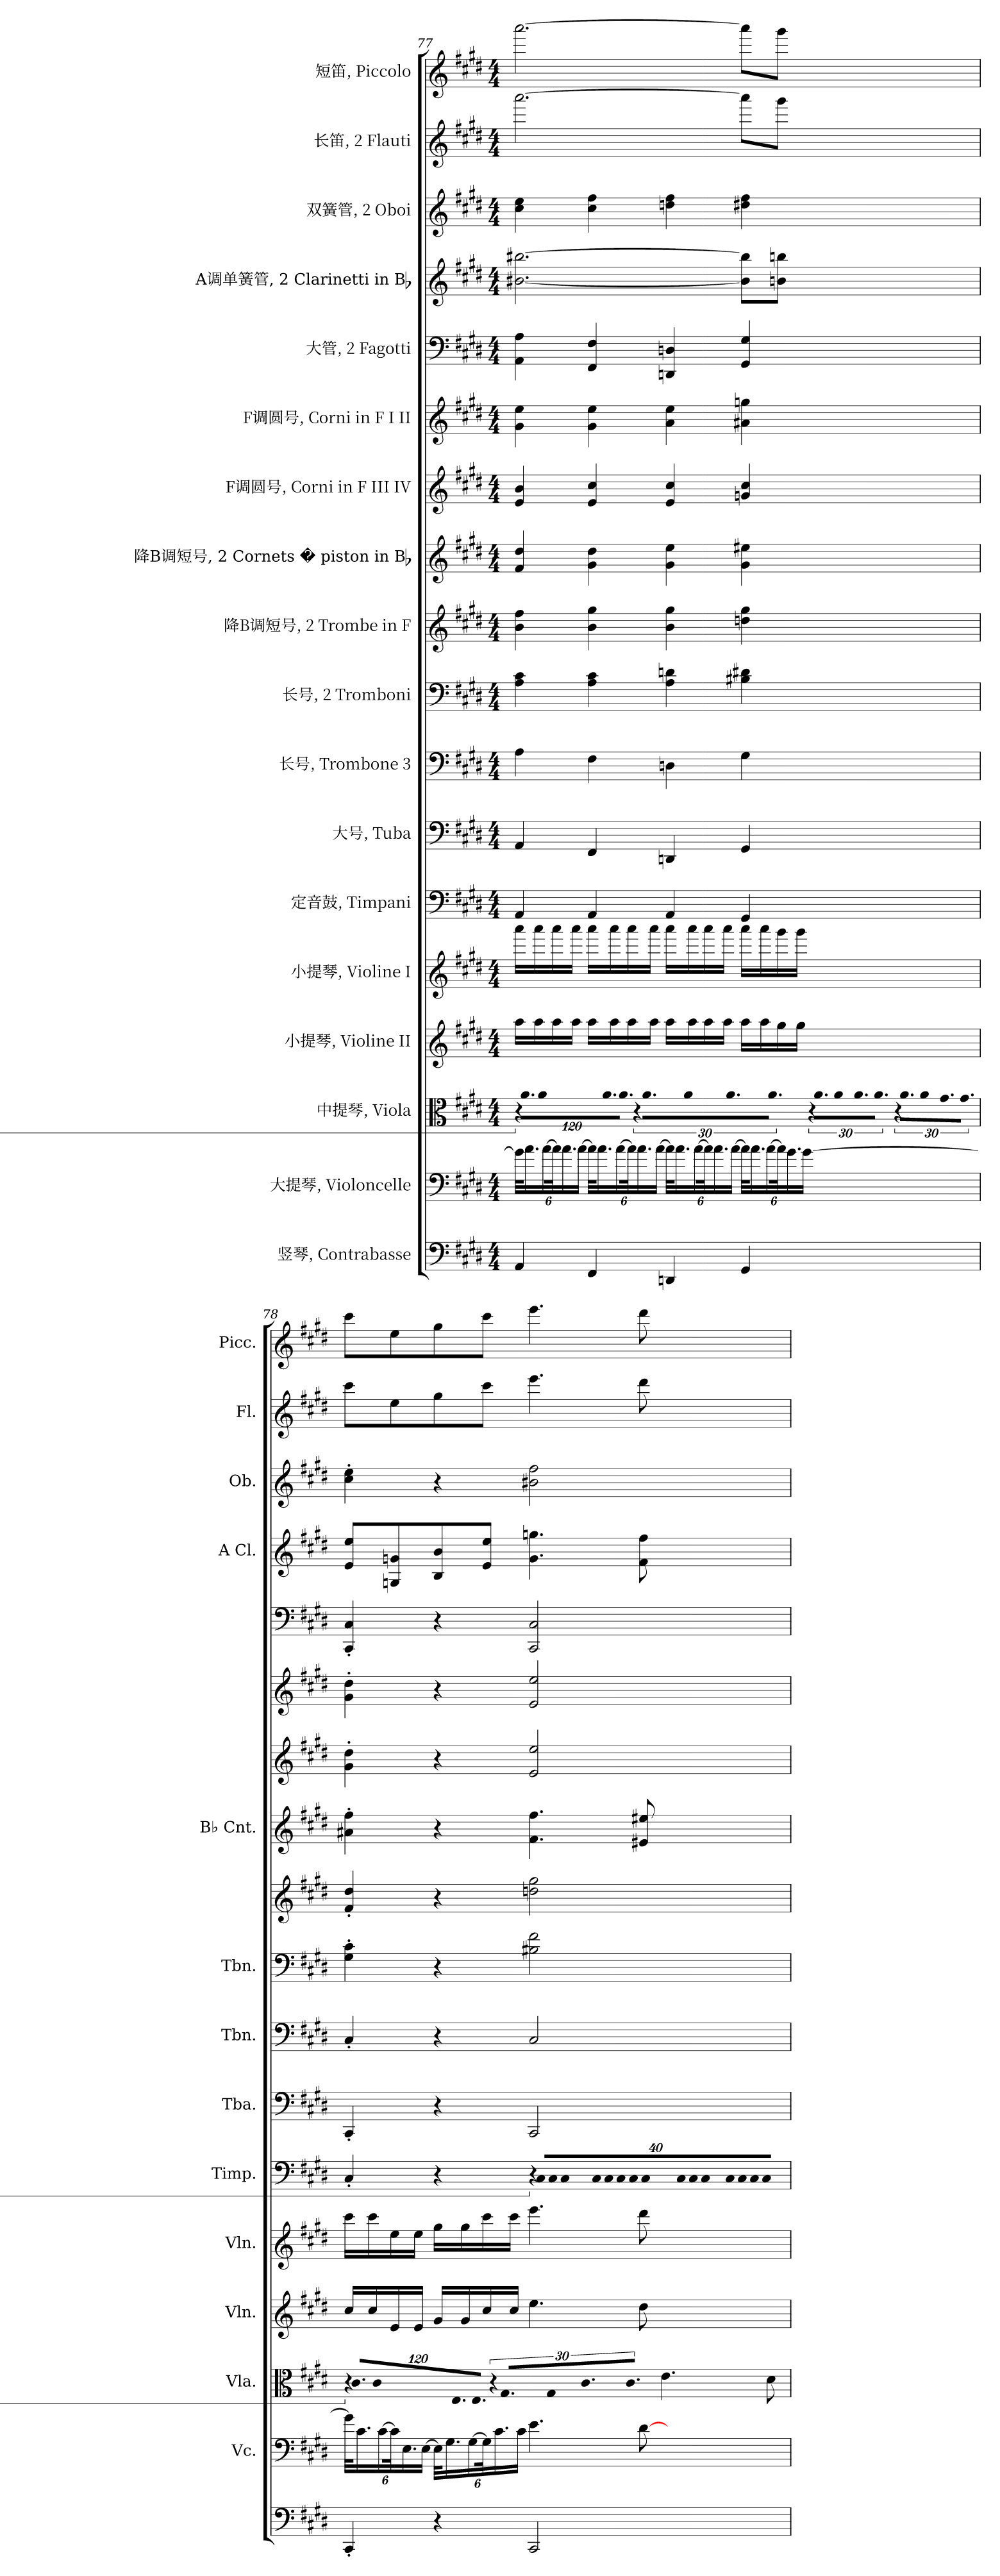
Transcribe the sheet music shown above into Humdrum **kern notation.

**kern	**kern	**kern	**kern	**kern	**kern	**kern	**kern	**kern	**kern	**kern	**kern	**kern	**kern	**kern	**kern	**kern	**kern
*part18	*part17	*part16	*part15	*part14	*part13	*part12	*part11	*part10	*part9	*part8	*part7	*part6	*part5	*part4	*part3	*part2	*part1
*staff18	*staff17	*staff16	*staff15	*staff14	*staff13	*staff12	*staff11	*staff10	*staff9	*staff8	*staff7	*staff6	*staff5	*staff4	*staff3	*staff2	*staff1
*I"竖琴, Contrabasse	*I"大提琴, Violoncelle	*I"中提琴, Viola	*I"小提琴, Violine II	*I"小提琴, Violine I	*I"定音鼓, Timpani	*I"大号, Tuba	*I"长号, Trombone 3	*I"长号, 2 Tromboni	*I"降B调短号, 2 Trombe in F	*I"降B调短号, 2 Cornets � piston in Bb	*I"F调圆号, Corni in F III IV	*I"F调圆号, Corni in F I II	*I"大管, 2 Fagotti	*I"A调单簧管, 2 Clarinetti in Bb	*I"双簧管, 2 Oboi	*I"长笛, 2 Flauti	*I"短笛, Piccolo
*	*I'Vc.	*I'Vla.	*I'Vln.	*I'Vln.	*I'Timp.	*I'Tba.	*I'Tbn.	*I'Tbn.	*	*I'B♭ Cnt.	*	*	*	*I'A Cl.	*I'Ob.	*I'Fl.	*I'Picc.
!!LO:PB:g=z
*clefF4	*clefF4	*clefC3	*clefG2	*clefG2	*clefF4	*clefF4	*clefF4	*clefF4	*clefG2	*clefG2	*clefG2	*clefG2	*clefF4	*clefG2	*clefG2	*clefG2	*clefG2
*	*	*	*	*	*	*	*	*	*ITrd1c2	*ITrd1c2	*ITrd4c7	*ITrd4c7	*	*ITrd2c3	*	*	*ITrd-7c-12
*k[f#c#g#d#]	*k[f#c#g#d#]	*k[f#c#g#d#]	*k[f#c#g#d#]	*k[f#c#g#d#]	*k[f#c#g#d#]	*k[f#c#g#d#]	*k[f#c#g#d#]	*k[f#c#g#d#]	*k[f#c#]	*k[f#c#]	*k[f#c#g#]	*k[f#c#g#]	*k[f#c#g#d#]	*k[f#c#g#d#a#e#b#]	*k[f#c#g#d#]	*k[f#c#g#d#]	*k[f#c#g#d#]
*M4/4	*M4/4	*M4/4	*M4/4	*M4/4	*M4/4	*M4/4	*M4/4	*M4/4	*M4/4	*M4/4	*M4/4	*M4/4	*M4/4	*M4/4	*M4/4	*M4/4	*M4/4
*MM143	*MM143	*MM143	*MM143	*MM143	*MM143	*MM143	*MM143	*MM143	*MM143	*MM143	*MM143	*MM143	*MM143	*MM143	*MM143	*MM143	*MM143
*	*Xbrackettup	*	*	*	*	*	*	*	*	*	*	*	*	*	*	*	*
=77	=77	=77	=77	=77	=77	=77	=77	=77	=77	=77	=77	=77	=77	=77	=77	=77	=77
!	!	!LO:N:vis=64	!	!	!	!	!	!	!	!	!	!	!	!	!	!	!
4AA/	48g#\KLL]	960%17r	16aa\LL	16aaa\LL	4AA/	4AA/	4A\	4A\ 4c#\	4a\ 4ee\	4e/ 4cc#/	4A/ 4e/	4c#\ 4a\	4AA\ 4A\	[2.g##X\ [2.gg##X\	4cc#\ 4ee\	[2.aaa\	[2.aaaa\
!	!	!LO:N:vis=32.	!	!	!	!	!	!	!	!	!	!	!	!	!	!	!
.	.	1920%103a\KLL	.	.	.	.	.	.	.	.	.	.	.	.	.	.	.
.	24.a\	.	.	.	.	.	.	.	.	.	.	.	.	.	.	.	.
.	.	.	16aa\	16aaa\	.	.	.	.	.	.	.	.	.	.	.	.	.
!	!	!LO:N:vis=16	!	!	!	!	!	!	!	!	!	!	!	!	!	!	!
.	.	1920%137a\	.	.	.	.	.	.	.	.	.	.	.	.	.	.	.
.	[24a\	.	.	.	.	.	.	.	.	.	.	.	.	.	.	.	.
.	48a\K]	.	16aa\	16aaa\	.	.	.	.	.	.	.	.	.	.	.	.	.
!	!	!LO:N:vis=32.	!	!	!	!	!	!	!	!	!	!	!	!	!	!	!
.	.	1920%103a\L	.	.	.	.	.	.	.	.	.	.	.	.	.	.	.
.	24.a\	.	.	.	.	.	.	.	.	.	.	.	.	.	.	.	.
.	.	.	16aa\JJ	16aaa\JJ	.	.	.	.	.	.	.	.	.	.	.	.	.
!	!	!LO:N:vis=32.	!	!	!	!	!	!	!	!	!	!	!	!	!	!	!
.	.	1920%103a\JJJ	.	.	.	.	.	.	.	.	.	.	.	.	.	.	.
.	[24a\JJ	.	.	.	.	.	.	.	.	.	.	.	.	.	.	.	.
!	!	!LO:N:vis=64	!	!	!	!	!	!	!	!	!	!	!	!	!	!	!
4FF#/	48a\KLL]	960%17r	16aa\LL	16aaa\LL	4AA/	4FF#/	4F#\	4A\ 4c#\	4a\ 4ff#\	4f#\ 4cc#\	4A/ 4f#/	4c#\ 4a\	4FF#/ 4F#/	.	4cc#\ 4ff#\	.	.
!	!	!LO:N:vis=32.	!	!	!	!	!	!	!	!	!	!	!	!	!	!	!
.	.	1920%103a\KLL	.	.	.	.	.	.	.	.	.	.	.	.	.	.	.
.	24.a\	.	.	.	.	.	.	.	.	.	.	.	.	.	.	.	.
.	.	.	16aa\	16aaa\	.	.	.	.	.	.	.	.	.	.	.	.	.
!	!	!LO:N:vis=16	!	!	!	!	!	!	!	!	!	!	!	!	!	!	!
.	.	1920%137a\	.	.	.	.	.	.	.	.	.	.	.	.	.	.	.
.	[24a\	.	.	.	.	.	.	.	.	.	.	.	.	.	.	.	.
.	48a\K]	.	16aa\	16aaa\	.	.	.	.	.	.	.	.	.	.	.	.	.
!	!	!LO:N:vis=32.	!	!	!	!	!	!	!	!	!	!	!	!	!	!	!
.	.	1920%103a\L	.	.	.	.	.	.	.	.	.	.	.	.	.	.	.
.	24.a\	.	.	.	.	.	.	.	.	.	.	.	.	.	.	.	.
.	.	.	16aa\JJ	16aaa\JJ	.	.	.	.	.	.	.	.	.	.	.	.	.
!	!	!LO:N:vis=32.	!	!	!	!	!	!	!	!	!	!	!	!	!	!	!
.	.	1920%103a\JJJ	.	.	.	.	.	.	.	.	.	.	.	.	.	.	.
.	[24a\JJ	.	.	.	.	.	.	.	.	.	.	.	.	.	.	.	.
!	!	!LO:N:vis=64	!	!	!	!	!	!	!	!	!	!	!	!	!	!	!
4DDn/	48a\KLL]	960%17r	16aa\LL	16aaa\LL	4AA/	4DDn/	4Dn\	4A\ 4dn\	4a\ 4ff#\	4f#\ 4dd\	4A/ 4f#/	4d\ 4a\	4DDn/ 4Dn/	.	4ddn\ 4ff#\	.	.
!	!	!LO:N:vis=32.	!	!	!	!	!	!	!	!	!	!	!	!	!	!	!
.	.	1920%103a\KLL	.	.	.	.	.	.	.	.	.	.	.	.	.	.	.
.	24.a\	.	.	.	.	.	.	.	.	.	.	.	.	.	.	.	.
.	.	.	16aa\	16aaa\	.	.	.	.	.	.	.	.	.	.	.	.	.
!	!	!LO:N:vis=16	!	!	!	!	!	!	!	!	!	!	!	!	!	!	!
.	.	1920%137a\	.	.	.	.	.	.	.	.	.	.	.	.	.	.	.
.	[24a\	.	.	.	.	.	.	.	.	.	.	.	.	.	.	.	.
.	48a\K]	.	16aa\	16aaa\	.	.	.	.	.	.	.	.	.	.	.	.	.
!	!	!LO:N:vis=32.	!	!	!	!	!	!	!	!	!	!	!	!	!	!	!
.	.	1920%103a\L	.	.	.	.	.	.	.	.	.	.	.	.	.	.	.
.	24.a\	.	.	.	.	.	.	.	.	.	.	.	.	.	.	.	.
.	.	.	16aa\JJ	16aaa\JJ	.	.	.	.	.	.	.	.	.	.	.	.	.
!	!	!LO:N:vis=32.	!	!	!	!	!	!	!	!	!	!	!	!	!	!	!
.	.	1920%103a\JJJ	.	.	.	.	.	.	.	.	.	.	.	.	.	.	.
.	[24a\JJ	.	.	.	.	.	.	.	.	.	.	.	.	.	.	.	.
!	!	!LO:N:vis=64	!	!	!	!	!	!	!	!	!	!	!	!	!	!	!
4GG#/	48a\KLL]	960%17r	16aa\LL	16aaa\LL	4GG#/	4GG#/	4G#\	4B#X\ 4d#X\	4ccn\ 4ff#\	4f#\ 4dd#X\	4cn/ 4f#/	4d#X\ 4ccn\	4GG#/ 4G#/	8g##\] 8gg##\]L	4dd#X\ 4ff#\	8aaa\L]	8aaaa\L]
!	!	!LO:N:vis=32.	!	!	!	!	!	!	!	!	!	!	!	!	!	!	!
.	.	1920%103a\KLL	.	.	.	.	.	.	.	.	.	.	.	.	.	.	.
.	24.a\	.	.	.	.	.	.	.	.	.	.	.	.	.	.	.	.
.	.	.	16aa\	16aaa\	.	.	.	.	.	.	.	.	.	.	.	.	.
!	!	!LO:N:vis=16	!	!	!	!	!	!	!	!	!	!	!	!	!	!	!
.	.	1920%137a\	.	.	.	.	.	.	.	.	.	.	.	.	.	.	.
.	[24a\	.	.	.	.	.	.	.	.	.	.	.	.	.	.	.	.
.	48a\K]	.	16gg#\	16ggg#\	.	.	.	.	.	.	.	.	.	8g#X\ 8gg#X\J	.	8ggg#\J	8gggg#\J
!	!	!LO:N:vis=32.	!	!	!	!	!	!	!	!	!	!	!	!	!	!	!
.	.	1920%103g#\L	.	.	.	.	.	.	.	.	.	.	.	.	.	.	.
.	24.g#\	.	.	.	.	.	.	.	.	.	.	.	.	.	.	.	.
.	.	.	16gg#\JJ	16ggg#\JJ	.	.	.	.	.	.	.	.	.	.	.	.	.
!	!	!LO:N:vis=32.	!	!	!	!	!	!	!	!	!	!	!	!	!	!	!
.	.	1920%103g#\JJJ	.	.	.	.	.	.	.	.	.	.	.	.	.	.	.
.	[24g#\JJ	.	.	.	.	.	.	.	.	.	.	.	.	.	.	.	.
!!LO:PB:g=z
=78	=78	=78	=78	=78	=78	=78	=78	=78	=78	=78	=78	=78	=78	=78	=78	=78	=78
*	*	*	*	*	*	*	*	*	*	*	*	*	*	*	*	*	*MM143
!	!	!LO:N:vis=64	!	!	!	!	!	!	!	!	!	!	!	!	!	!	!
4CC#'/	48g#\KLL]	960%17r	16cc#/LL	16ccc#\LL	4C#'/	4CC#'/	4C#'/	4G#\' 4c#\'	4e/' 4cc#/'	4g#X\' 4ee\'	4c#\' 4g#\'	4c#\' 4g#\'	4CC#/' 4C#/'	8c#/ 8cc#/L	4cc#\' 4ee\'	8ccc#\L	8cccc#\L
!	!	!LO:N:vis=32.	!	!	!	!	!	!	!	!	!	!	!	!	!	!	!
.	.	1920%103c#/KLL	.	.	.	.	.	.	.	.	.	.	.	.	.	.	.
.	24.c#\	.	.	.	.	.	.	.	.	.	.	.	.	.	.	.	.
.	.	.	16cc#/	16ccc#\	.	.	.	.	.	.	.	.	.	.	.	.	.
!	!	!LO:N:vis=16	!	!	!	!	!	!	!	!	!	!	!	!	!	!	!
.	.	1920%137c#/	.	.	.	.	.	.	.	.	.	.	.	.	.	.	.
.	[24c#\	.	.	.	.	.	.	.	.	.	.	.	.	.	.	.	.
.	48c#\K]	.	16e/	16ee\	.	.	.	.	.	.	.	.	.	8En/ 8en/	.	8ee\	8eee\
!	!	!LO:N:vis=32.	!	!	!	!	!	!	!	!	!	!	!	!	!	!	!
.	.	1920%103E/L	.	.	.	.	.	.	.	.	.	.	.	.	.	.	.
.	24.E\	.	.	.	.	.	.	.	.	.	.	.	.	.	.	.	.
.	.	.	16e/JJ	16ee\JJ	.	.	.	.	.	.	.	.	.	.	.	.	.
!	!	!LO:N:vis=32.	!	!	!	!	!	!	!	!	!	!	!	!	!	!	!
.	.	1920%103E/JJJ	.	.	.	.	.	.	.	.	.	.	.	.	.	.	.
.	[24E\JJ	.	.	.	.	.	.	.	.	.	.	.	.	.	.	.	.
*	*	*	*	*	*	*	*	*	*	*	*	*	*	*	*	*	*MM153
!	!	!LO:N:vis=64	!	!	!	!	!	!	!	!	!	!	!	!	!	!	!
4r	48E\KLL]	960%17r	16g#/LL	16gg#\LL	4r	4r	4r	4r	4r	4r	4r	4r	4r	8G#/ 8g#/	4r	8gg#\	8ggg#\
!	!	!LO:N:vis=32.	!	!	!	!	!	!	!	!	!	!	!	!	!	!	!
.	.	1920%103G#/KLL	.	.	.	.	.	.	.	.	.	.	.	.	.	.	.
.	24.G#\	.	.	.	.	.	.	.	.	.	.	.	.	.	.	.	.
.	.	.	16g#/	16gg#\	.	.	.	.	.	.	.	.	.	.	.	.	.
!	!	!LO:N:vis=16	!	!	!	!	!	!	!	!	!	!	!	!	!	!	!
.	.	1920%137G#/	.	.	.	.	.	.	.	.	.	.	.	.	.	.	.
.	[24G#\	.	.	.	.	.	.	.	.	.	.	.	.	.	.	.	.
.	48G#\K]	.	16cc#/	16ccc#\	.	.	.	.	.	.	.	.	.	8c#/ 8cc#/J	.	8ccc#\J	8cccc#\J
!	!	!LO:N:vis=32.	!	!	!	!	!	!	!	!	!	!	!	!	!	!	!
.	.	1920%103c#/L	.	.	.	.	.	.	.	.	.	.	.	.	.	.	.
.	24.c#\	.	.	.	.	.	.	.	.	.	.	.	.	.	.	.	.
.	.	.	16cc#/JJ	16ccc#\JJ	.	.	.	.	.	.	.	.	.	.	.	.	.
!	!	!LO:N:vis=32.	!	!	!	!	!	!	!	!	!	!	!	!	!	!	!
.	.	1920%103c#/JJJ	.	.	.	.	.	.	.	.	.	.	.	.	.	.	.
.	24c#\JJ	.	.	.	.	.	.	.	.	.	.	.	.	.	.	.	.
!	!	!	!	!	!LO:N:vis=64	!	!	!	!	!	!	!	!	!	!	!	!
2CC#/	4.e\	4.e\	4.ee\	4.eee\	960%17r	2CC#/	2C#/	2B#X\ 2f#\	2ccn\ 2ff#\	4.e\ 4.ee\	2A/ 2a/	2A/ 2a/	2CC#/ 2C#/	4.e\ 4.een\	2b#X\ 2ff#\	4.eee\	4.eeee\
!	!	!	!	!	!LO:N:vis=32	!	!	!	!	!	!	!	!	!	!	!	!
.	.	.	.	.	640%23C#/LLL	.	.	.	.	.	.	.	.	.	.	.	.
!	!	!	!	!	!LO:N:vis=32	!	!	!	!	!	!	!	!	!	!	!	!
.	.	.	.	.	640%23C#/	.	.	.	.	.	.	.	.	.	.	.	.
!	!	!	!	!	!LO:N:vis=256%9	!	!	!	!	!	!	!	!	!	!	!	!
.	.	.	.	.	960%17C#/K	.	.	.	.	.	.	.	.	.	.	.	.
!	!	!	!	!	!LO:N:vis=32	!	!	!	!	!	!	!	!	!	!	!	!
.	.	.	.	.	640%23C#/	.	.	.	.	.	.	.	.	.	.	.	.
!	!	!	!	!	!LO:N:vis=32	!	!	!	!	!	!	!	!	!	!	!	!
.	.	.	.	.	640%23C#/	.	.	.	.	.	.	.	.	.	.	.	.
!	!	!	!	!	!LO:N:vis=32	!	!	!	!	!	!	!	!	!	!	!	!
.	.	.	.	.	640%23C#/	.	.	.	.	.	.	.	.	.	.	.	.
!	!	!	!	!	!LO:N:vis=32	!	!	!	!	!	!	!	!	!	!	!	!
.	.	.	.	.	640%23C#/	.	.	.	.	.	.	.	.	.	.	.	.
*	*	*	*	*	*Xbrackettup	*	*	*	*	*	*	*	*	*	*	*	*
!	!	!	!	!	!LO:N:vis=256%9	!	!	!	!	!	!	!	!	!	!	!	!
.	.	.	.	.	960%17C#/K	.	.	.	.	.	.	.	.	.	.	.	.
!	!	!	!	!	!LO:N:vis=32	!	!	!	!	!	!	!	!	!	!	!	!
.	.	.	.	.	640%23C#/	.	.	.	.	.	.	.	.	.	.	.	.
!	!	!	!	!	!LO:N:vis=32	!	!	!	!	!	!	!	!	!	!	!	!
.	.	.	.	.	640%23C#/	.	.	.	.	.	.	.	.	.	.	.	.
!	!	!	!	!	!LO:N:vis=256%9	!	!	!	!	!	!	!	!	!	!	!	!
.	.	.	.	.	960%17C#/K	.	.	.	.	.	.	.	.	.	.	.	.
!	!	!	!	!	!LO:N:vis=32	!	!	!	!	!	!	!	!	!	!	!	!
.	.	.	.	.	640%23C#/	.	.	.	.	.	.	.	.	.	.	.	.
.	[8d#\	[8d#\	8dd#\	8ddd#\	.	.	.	.	.	8d#X/ 8dd#X/	.	.	.	8d#\ 8dd#\	.	8ddd#\	8dddd#\
!	!	!	!	!	!LO:N:vis=32	!	!	!	!	!	!	!	!	!	!	!	!
.	.	.	.	.	640%23C#/	.	.	.	.	.	.	.	.	.	.	.	.
!	!	!	!	!	!LO:N:vis=32	!	!	!	!	!	!	!	!	!	!	!	!
.	.	.	.	.	640%23C#/	.	.	.	.	.	.	.	.	.	.	.	.
!	!	!	!	!	!LO:N:vis=32	!	!	!	!	!	!	!	!	!	!	!	!
.	.	.	.	.	640%23C#/JJJ	.	.	.	.	.	.	.	.	.	.	.	.
480ryy	480ryy	480ryy	480ryy	480ryy	.	480ryy	480ryy	480ryy	480ryy	480ryy	480ryy	480ryy	480ryy	480ryy	480ryy	480ryy	480ryy
=	=	=	=	=	=	=	=	=	=	=	=	=	=	=	=	=	=
*-	*-	*-	*-	*-	*-	*-	*-	*-	*-	*-	*-	*-	*-	*-	*-	*-	*-
